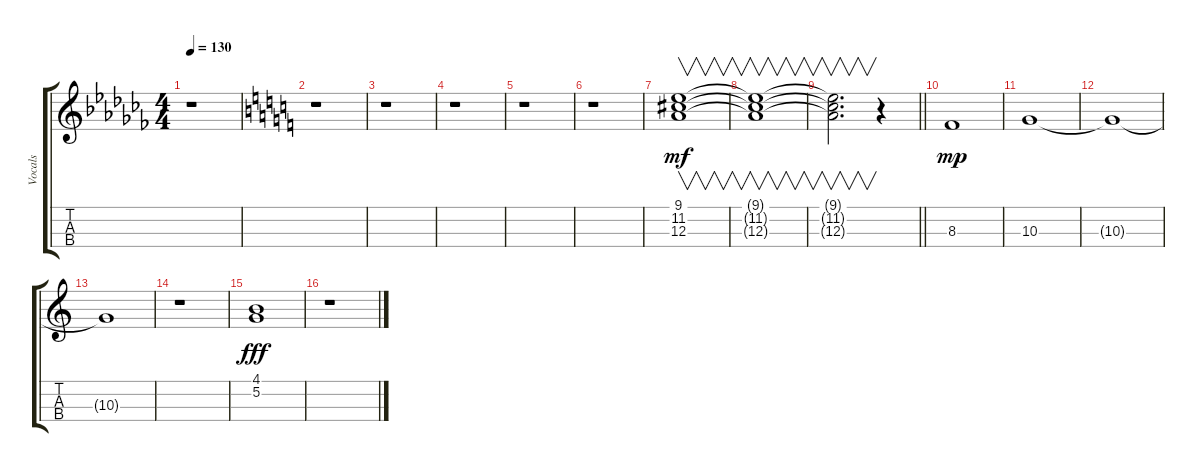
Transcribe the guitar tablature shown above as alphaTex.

\track ("Vocals" "Vocals") {instrument choiraahs}
\staff {score tabs}
\tuning (G4 D4 A3 E3) {hide}
\ts (4 4)
\tempo 130
\clef g2
\ks cb
r.1{dy f} |
\ks c
r.1 |
r.1 |
r.1 |
r.1 |
r.1 |
(9.1 11.2 12.3).1{v dy mf} |
(9.1{t} 11.2{t} 12.3{t}).1{v} |
\barLineRight lightlight
(9.1{t} 11.2{t} 12.3{t}).2{v d} r.4 |
8.3.1{dy mp} |
10.3.1 |
10.3{t}.1 |
10.3{t}.1 |
r.1 |
(4.1 5.2).1{dy fff} |
r.1
